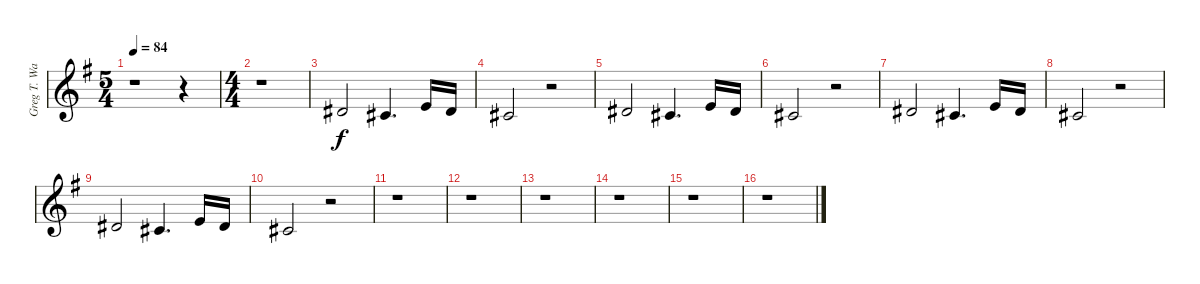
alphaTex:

\track ("Greg T. Walker Vocals" "Greg T. Wa") {instrument piccolo}
\staff {score}
\tuning (Eb4 Bb3 Gb3 Db3 Ab2 Eb2) {hide}
\ts (5 4)
\tempo 84
\clef g2
\ks g
r.1{dy f} r.4 |
\ts (4 4)
r.1 |
9.3.2 7.3.4{d} 10.3.16 9.3.16 |
7.3.2 r.2 |
9.3.2 7.3.4{d} 10.3.16 9.3.16 |
7.3.2 r.2 |
9.3.2 7.3.4{d} 10.3.16 9.3.16 |
7.3.2 r.2 |
9.3.2 7.3.4{d} 10.3.16 9.3.16 |
7.3.2 r.2 |
r.1 |
r.1 |
r.1 |
r.1 |
r.1 |
r.1
